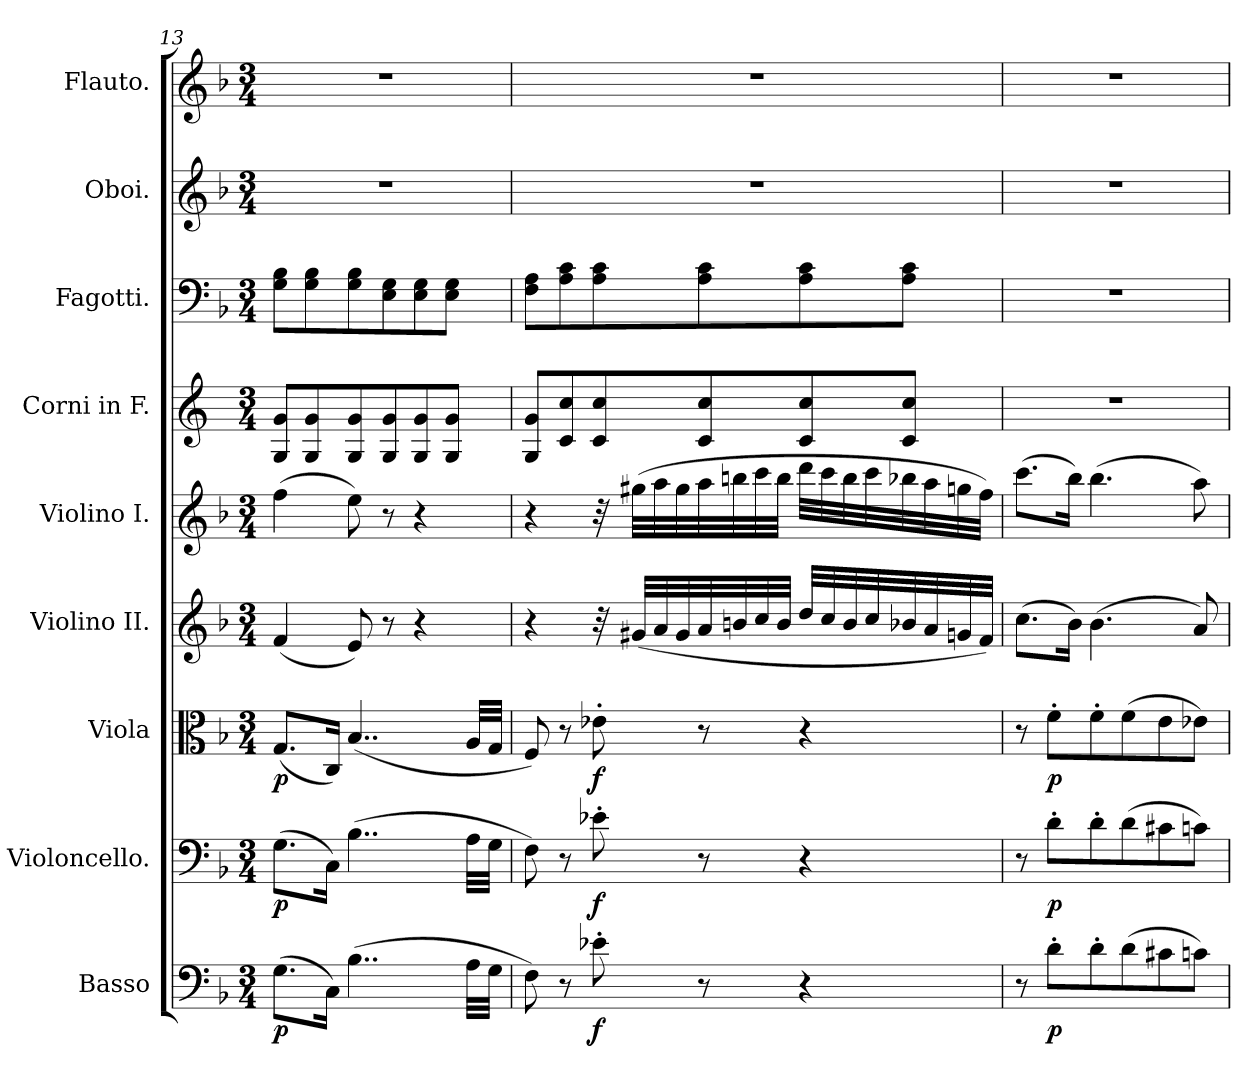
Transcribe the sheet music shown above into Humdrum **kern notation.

**kern	**dynam	**kern	**dynam	**kern	**dynam	**kern	**kern	**kern	**kern	**kern	**kern
*part9	*part9	*part8	*part8	*part7	*part7	*part6	*part5	*part4	*part3	*part2	*part1
*staff9	*staff9	*staff8	*staff8	*staff7	*staff7	*staff6	*staff5	*staff4	*staff3	*staff2	*staff1
*I"Basso	*	*I"Violoncello.	*	*I"Viola	*	*I"Violino II.	*I"Violino I.	*I"Corni in F.	*I"Fagotti.	*I"Oboi.	*I"Flauto.
*I'Bso.	*	*I'Vcl.	*	*I'Vla.	*	*I'Vlno II.	*I'Vlno I.	*I'Cn F.	*I'Fgt.	*I'Ob.	*I'Fl.
*clefF4	*	*clefF4	*	*clefC3	*	*clefG2	*clefG2	*clefG2	*clefF4	*clefG2	*clefG2
*ITrd7c12	*	*	*	*	*	*	*	*ITrd4c7	*	*	*
*k[b-]	*	*k[b-]	*	*k[b-]	*	*k[b-]	*k[b-]	*k[b-]	*k[b-]	*k[b-]	*k[b-]
*M3/4	*	*M3/4	*	*M3/4	*	*M3/4	*M3/4	*M3/4	*M3/4	*M3/4	*M3/4
=13	=13	=13	=13	=13	=13	=13	=13	=13	=13	=13	=13
!	!LO:DY:b	!	!LO:DY:b	!	!LO:DY:b	!	!	!	!	!	!
(>8.GG\L	p	(>8.G\L	p	(<8.G/L	p	(<4f/	(>4ff\	8C/ 8c/L	8G\ 8B-\L	2.r	2.r
.	.	.	.	.	.	.	.	8C/ 8c/	8G\ 8B-\	.	.
16CC\Jk)	.	16C\Jk)	.	16C/Jk)	.	.	.	.	.	.	.
(>4..BB-\	.	(>4..B-\	.	(<4..B-/	.	8e/)	8ee\)	8C/ 8c/	8G\ 8B-\	.	.
.	.	.	.	.	.	8r	8r	8C/ 8c/	8E\ 8G\	.	.
.	.	.	.	.	.	4r	4r	8C/ 8c/	8E\ 8G\	.	.
.	.	.	.	.	.	.	.	8C/ 8c/J	8E\ 8G\J	.	.
32AA\LLL	.	32A\LLL	.	32A/LLL	.	.	.	.	.	.	.
32GG\JJJ	.	32G\JJJ	.	32G/JJJ	.	.	.	.	.	.	.
=14	=14	=14	=14	=14	=14	=14	=14	=14	=14	=14	=14
8FF\)	.	8F\)	.	8F/)	.	4r	4r	8C/ 8c/L	8F\ 8A\L	2.r	2.r
8r	.	8r	.	8r	.	.	.	8F/ 8f/	8A\ 8c\	.	.
!	!LO:DY:b	!	!LO:DY:b	!	!LO:DY:b	!	!	!	!	!	!
8E-X'\	f	8e-X'\	f	8e-X'\	f	32r	32r	8F/ 8f/	8A\ 8c\	.	.
.	.	.	.	.	.	(<32g#X/LLL	(>32gg#X\LLL	.	.	.	.
.	.	.	.	.	.	32a/	32aa\	.	.	.	.
.	.	.	.	.	.	32g#/	32gg#\	.	.	.	.
8r	.	8r	.	8r	.	32a/	32aa\	8F/ 8f/	8A\ 8c\	.	.
.	.	.	.	.	.	32bn/	32bbn\	.	.	.	.
.	.	.	.	.	.	32cc/	32ccc\	.	.	.	.
.	.	.	.	.	.	32b/JJJ	32bb\JJJ	.	.	.	.
4r	.	4r	.	4r	.	32dd/LLL	32ddd\LLL	8F/ 8f/	8A\ 8c\	.	.
.	.	.	.	.	.	32cc/	32ccc\	.	.	.	.
.	.	.	.	.	.	32b/	32bb\	.	.	.	.
.	.	.	.	.	.	32cc/	32ccc\	.	.	.	.
.	.	.	.	.	.	32b-X/	32bb-X\	8F/ 8f/J	8A\ 8c\J	.	.
.	.	.	.	.	.	32a/	32aa\	.	.	.	.
.	.	.	.	.	.	32gn/	32ggn\	.	.	.	.
.	.	.	.	.	.	32f/JJJ)	32ff\JJJ)	.	.	.	.
=15	=15	=15	=15	=15	=15	=15	=15	=15	=15	=15	=15
8r	.	8r	.	8r	.	(>8.cc\L	(>8.ccc\L	2.r	2.r	2.r	2.r
!	!LO:DY:b	!	!LO:DY:b	!	!LO:DY:b	!	!	!	!	!	!
8D'\L	p	8d'\L	p	8f'\L	p	.	.	.	.	.	.
.	.	.	.	.	.	16b-\Jk)	16bb-\Jk)	.	.	.	.
8D'\	.	8d'\	.	8f'\	.	(>4.b-\	(>4.bb-\	.	.	.	.
(>8D\	.	(>8d\	.	(>8f\	.	.	.	.	.	.	.
8C#X\	.	8c#X\	.	8e\	.	.	.	.	.	.	.
8Cn\J)	.	8cn\J)	.	8e-X\J)	.	8a/)	8aa\)	.	.	.	.
=	=	=	=	=	=	=	=	=	=	=	=
*-	*-	*-	*-	*-	*-	*-	*-	*-	*-	*-	*-
